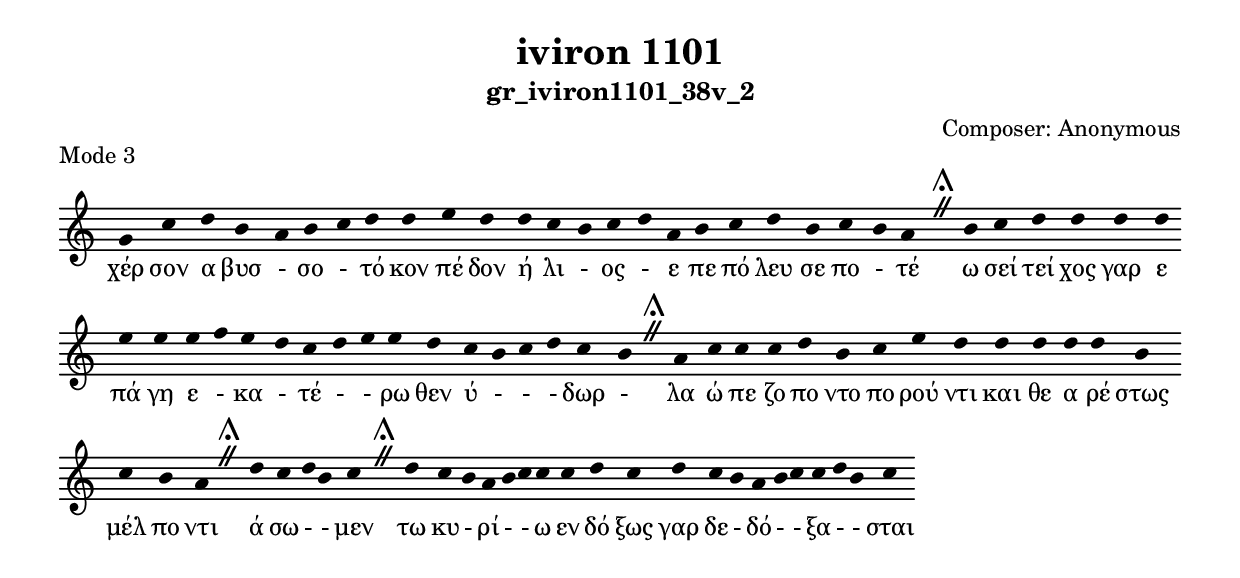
\include "gregorian.ly"

	\header {
 	  title = "iviron 1101"
	  subtitle = "gr_iviron1101_38v_2"
	  composer = "Composer: Αnonymous"
	  piece = "Mode 3"
	}

	chant = {
	  g'4 c''4 d''4 b'4 a'4 b'4 c''4 d''4 d''4 e''4 d''4 d''4 c''4 b'4 c''4 d''4 a'4 b'4 c''4 d''4 b'4 c''4 b'4 a'4 \divisioMaior
 b'4 c''4 d''4 d''4 d''4 d''4 e''4 e''4 e''4 f''4 e''4 d''4 c''4 d''4 e''4 e''4 d''4 c''4 b'4 c''4 d''4 c''4 b'4 \divisioMaior
 a'4 c''4 c''4 c''4 d''4 b'4 c''4 e''4 d''4 d''4 d''4 d''4 d''4 b'4 c''4 b'4 a'4 \divisioMaior
 d''4 c''4 d''4 b'4 c''4 \divisioMaior
 d''4 c''4 b'4 a'4 b'4 c''4 c''4 c''4 d''4 c''4 d''4 c''4 b'4 a'4 b'4 c''4 c''4 d''4 b'4 c''4\finalis
	}

	verba = \lyricmode {χέρ σον α βυσ - σο - τό κον πέ δον ή λι - ος - ε πε πό λευ σε πο - τέ 
ω σεί τεί χος γαρ ε πά γη ε - κα - τέ -  - ρω θεν ύ -  -  - δωρ - 
λα ώ πε ζο πο ντο πο ρού ντι και θε α ρέ στως μέλ πο ντι 
ά σω -  - μεν 
τω κυ - ρί -  - ω εν δό ξως γαρ δε - δό -  - ξα -  - σται 
	}


	\score {
	  \new Staff <<
	  \new Voice = "melody" \chant
	  \new Lyrics = "one" \lyricsto melody \verba
	  >>
	  \layout {
	    \context {
	      \Staff
	      \remove "Time_signature_engraver"
	      \remove "Bar_engraver"
	    }
	    \context {
	      \Voice
	      \remove "Stem_engraver"
	    }
	  }
	}